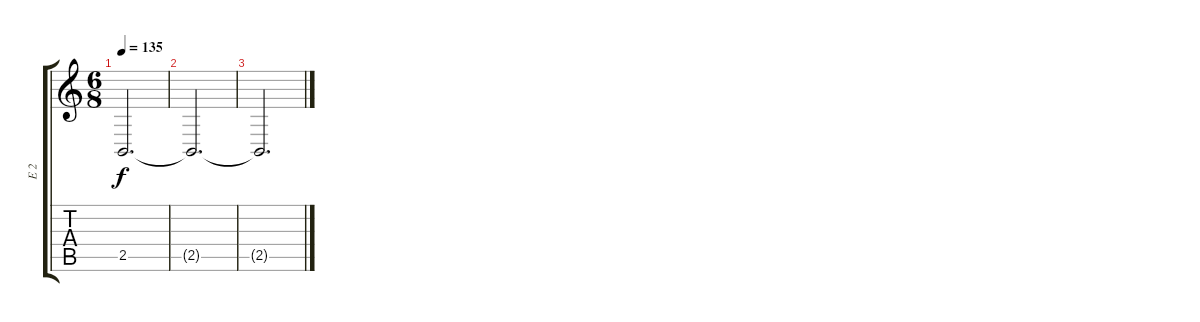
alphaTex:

\track ("E 2" "E 2") {instrument synthstrings1}
\staff {score tabs}
\tuning (E4 B3 G3 D3 A2 E2) {hide}
\ts (6 8)
\tempo 135
\clef g2
\ks c
2.5{t}.2{d dy f} |
2.5{t}.2{d} |
2.5{t}.2{d}
